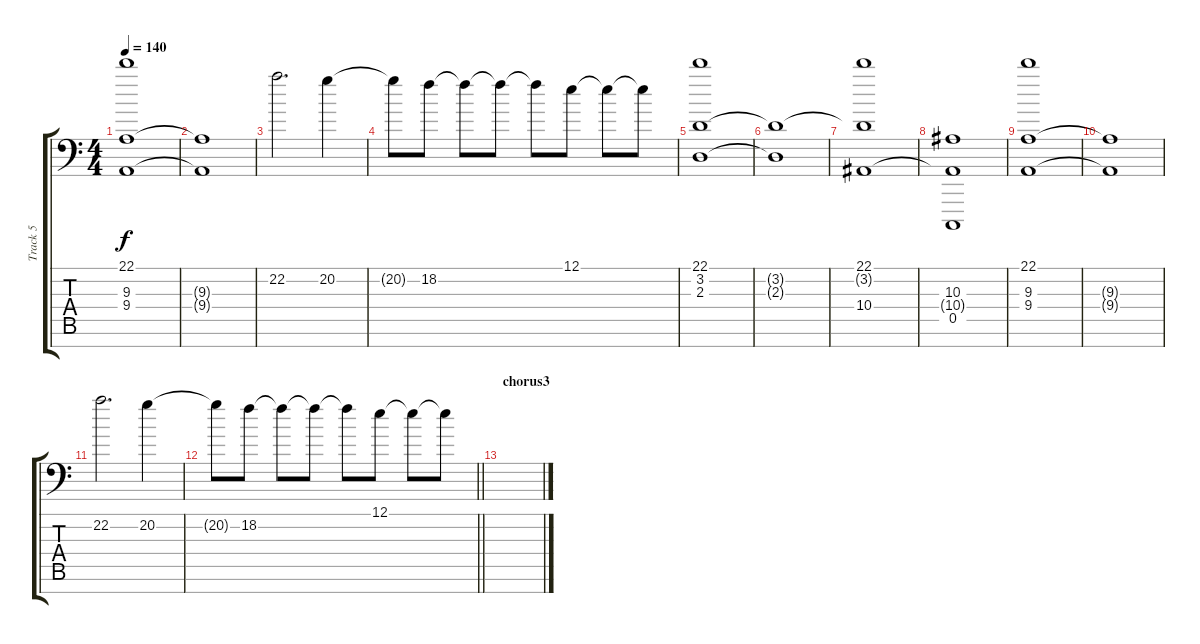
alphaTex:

\track ("Track 5" "Track 5") {instrument pad4choir}
\staff {score tabs}
\tuning (E4 B3 C3 C2 C1 C0 C-1) {hide}
\ts (4 4)
\tempo 140
\clef f4
\ks c
(22.1 9.3 9.4).1{dy f} |
(9.3{t} 9.4{t}).1 |
22.2.2{d} 20.2.4 |
20.2{t}.8 18.2.8 18.2{t}.8 18.2{t}.8 18.2{t}.8 12.1.8 12.1{t}.8 12.1{t}.8 |
(22.1 3.2 2.3).1 |
(3.2{t} 2.3{t}).1 |
(22.1 3.2{t} 10.4).1 |
(10.3 10.4{t} 0.5).1 |
(22.1 9.3 9.4).1 |
(9.3{t} 9.4{t}).1 |
22.2.2{d} 20.2.4 |
\barLineRight lightlight
20.2{t}.8 18.2.8 18.2{t}.8 18.2{t}.8 18.2{t}.8 12.1.8 12.1{t}.8 12.1{t}.8 |
\section ("" "chorus3")
